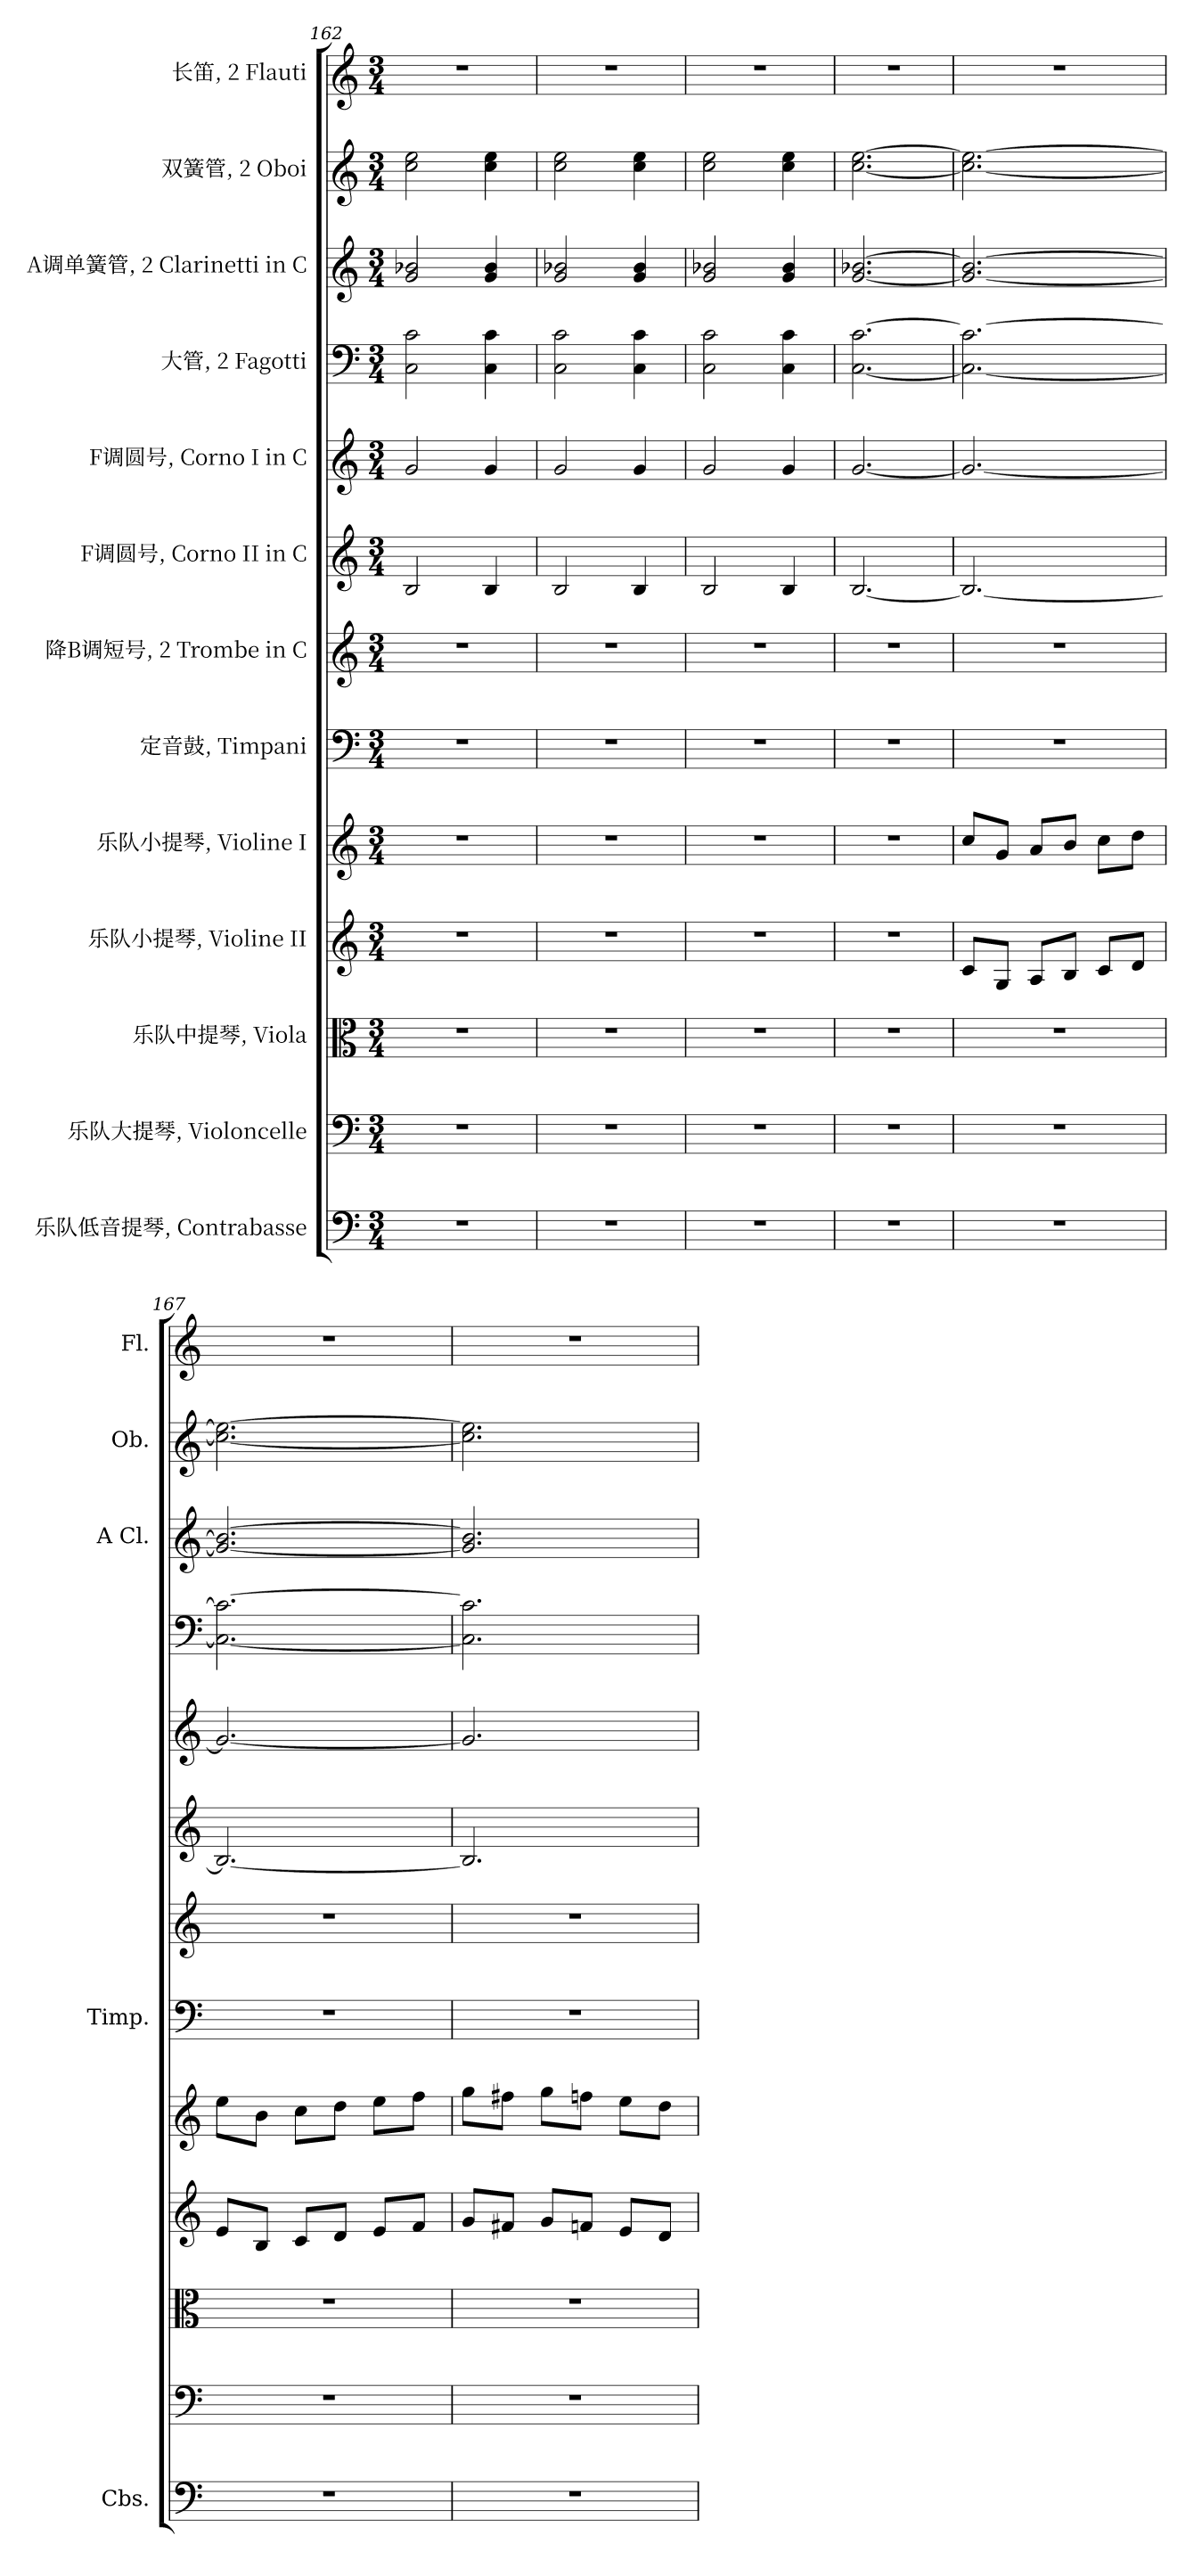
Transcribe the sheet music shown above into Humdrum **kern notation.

**kern	**kern	**kern	**kern	**kern	**kern	**kern	**kern	**kern	**kern	**kern	**kern	**kern
*part13	*part12	*part11	*part10	*part9	*part8	*part7	*part6	*part5	*part4	*part3	*part2	*part1
*staff13	*staff12	*staff11	*staff10	*staff9	*staff8	*staff7	*staff6	*staff5	*staff4	*staff3	*staff2	*staff1
*I"乐队低音提琴, Contrabasse	*I"乐队大提琴, Violoncelle	*I"乐队中提琴, Viola	*I"乐队小提琴, Violine II	*I"乐队小提琴, Violine I	*I"定音鼓, Timpani	*I"降B调短号, 2 Trombe in C	*I"F调圆号, Corno II in C	*I"F调圆号, Corno I in C	*I"大管, 2 Fagotti	*I"A调单簧管, 2 Clarinetti in C	*I"双簧管, 2 Oboi	*I"长笛, 2 Flauti
*I'Cbs.	*	*	*	*	*I'Timp.	*	*	*	*	*I'A Cl.	*I'Ob.	*I'Fl.
!!LO:PB:g=z
*clefF4	*clefF4	*clefC3	*clefG2	*clefG2	*clefF4	*clefG2	*clefG2	*clefG2	*clefF4	*clefG2	*clefG2	*clefG2
*ITrd7c12	*	*	*	*	*	*ITrd1c2	*ITrd4c7	*ITrd4c7	*	*ITrd2c3	*	*
*k[]	*k[]	*k[]	*k[]	*k[]	*k[]	*k[b-e-]	*k[b-]	*k[b-]	*k[]	*k[f#c#g#]	*k[]	*k[]
*M3/4	*M3/4	*M3/4	*M3/4	*M3/4	*M3/4	*M3/4	*M3/4	*M3/4	*M3/4	*M3/4	*M3/4	*M3/4
*MM251	*MM251	*MM251	*MM251	*MM251	*MM251	*MM251	*MM251	*MM251	*MM251	*MM251	*MM251	*MM251
=162	=162	=162	=162	=162	=162	=162	=162	=162	=162	=162	=162	=162
2.r	2.r	2.r	2.r	2.r	2.r	2.r	2E/	2c/	2C\ 2c\	2e/ 2gn/	2cc\ 2ee\	2.r
.	.	.	.	.	.	.	4E/	4c/	4C\ 4c\	4e/ 4g/	4cc\ 4ee\	.
=163	=163	=163	=163	=163	=163	=163	=163	=163	=163	=163	=163	=163
*	*	*	*	*	*	*	*	*	*	*	*	*MM254
2.r	2.r	2.r	2.r	2.r	2.r	2.r	2E/	2c/	2C\ 2c\	2e/ 2gn/	2cc\ 2ee\	2.r
.	.	.	.	.	.	.	4E/	4c/	4C\ 4c\	4e/ 4g/	4cc\ 4ee\	.
=164	=164	=164	=164	=164	=164	=164	=164	=164	=164	=164	=164	=164
*	*	*	*	*	*	*	*	*	*	*	*	*MM258
2.r	2.r	2.r	2.r	2.r	2.r	2.r	2E/	2c/	2C\ 2c\	2e/ 2gn/	2cc\ 2ee\	2.r
.	.	.	.	.	.	.	4E/	4c/	4C\ 4c\	4e/ 4g/	4cc\ 4ee\	.
=165	=165	=165	=165	=165	=165	=165	=165	=165	=165	=165	=165	=165
*	*	*	*	*	*	*	*	*	*	*	*	*MM250
2.r	2.r	2.r	2.r	2.r	2.r	2.r	[2.E/	[2.c/	[2.C\ [2.c\	[2.e/ [2.gn/	[2.cc\ [2.ee\	2.r
=166	=166	=166	=166	=166	=166	=166	=166	=166	=166	=166	=166	=166
*	*	*	*	*	*	*	*	*	*	*	*	*MM246
2.r	2.r	2.r	8c/L	8cc/L	2.r	2.r	2.E/_	2.c/_	2.C\_ 2.c\_	2.e/_ 2.g/_	2.cc\_ 2.ee\_	2.r
.	.	.	8G/J	8g/J	.	.	.	.	.	.	.	.
.	.	.	8A/L	8a/L	.	.	.	.	.	.	.	.
.	.	.	8B/J	8b/J	.	.	.	.	.	.	.	.
.	.	.	8c/L	8cc\L	.	.	.	.	.	.	.	.
.	.	.	8d/J	8dd\J	.	.	.	.	.	.	.	.
=167	=167	=167	=167	=167	=167	=167	=167	=167	=167	=167	=167	=167
*	*	*	*	*	*	*	*	*	*	*	*	*MM246
2.r	2.r	2.r	8e/L	8ee\L	2.r	2.r	2.E/_	2.c/_	2.C\_ 2.c\_	2.e/_ 2.g/_	2.cc\_ 2.ee\_	2.r
.	.	.	8B/J	8b\J	.	.	.	.	.	.	.	.
.	.	.	8c/L	8cc\L	.	.	.	.	.	.	.	.
.	.	.	8d/J	8dd\J	.	.	.	.	.	.	.	.
.	.	.	8e/L	8ee\L	.	.	.	.	.	.	.	.
.	.	.	8f/J	8ff\J	.	.	.	.	.	.	.	.
=168	=168	=168	=168	=168	=168	=168	=168	=168	=168	=168	=168	=168
*	*	*	*	*	*	*	*	*	*	*	*	*MM246
2.r	2.r	2.r	8g/L	8gg\L	2.r	2.r	2.E/]	2.c/]	2.C\] 2.c\]	2.e/] 2.g/]	2.cc\] 2.ee\]	2.r
.	.	.	8f#X/J	8ff#X\J	.	.	.	.	.	.	.	.
.	.	.	8g/L	8gg\L	.	.	.	.	.	.	.	.
.	.	.	8fn/J	8ffn\J	.	.	.	.	.	.	.	.
.	.	.	8e/L	8ee\L	.	.	.	.	.	.	.	.
.	.	.	8d/J	8dd\J	.	.	.	.	.	.	.	.
=	=	=	=	=	=	=	=	=	=	=	=	=
*-	*-	*-	*-	*-	*-	*-	*-	*-	*-	*-	*-	*-
